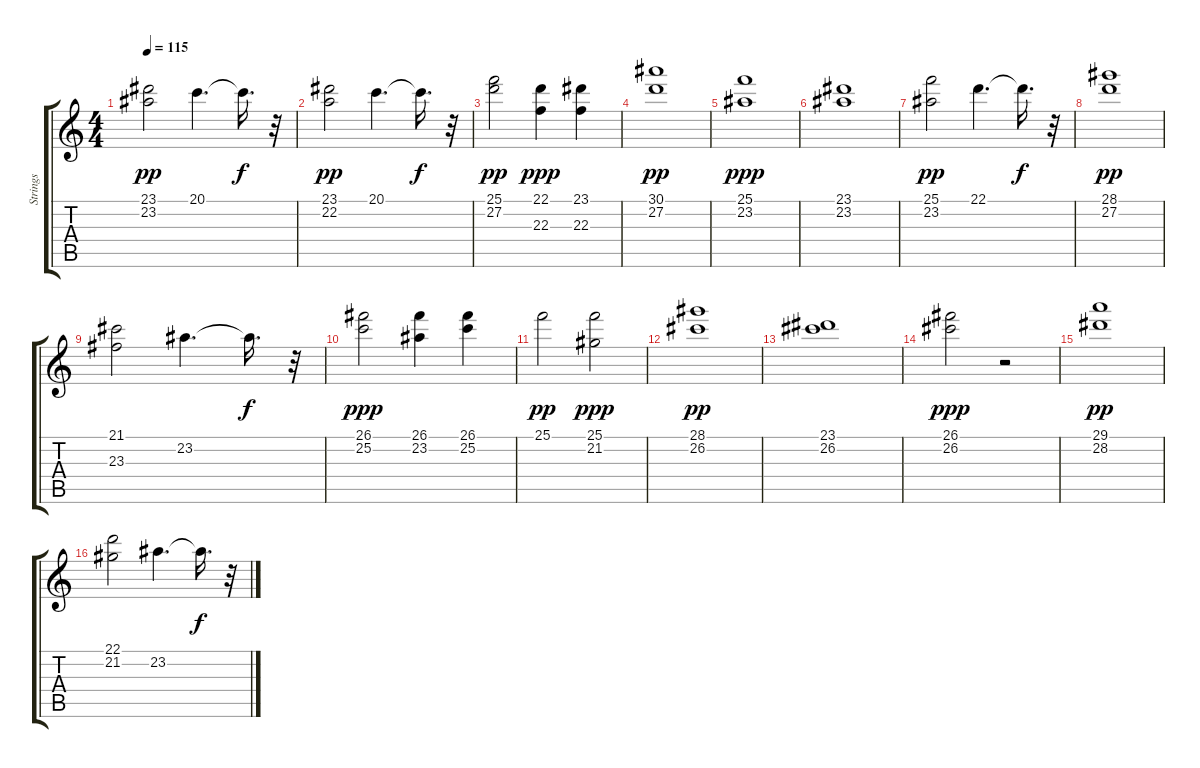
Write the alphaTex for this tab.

\track ("Strings" "Strings") {instrument stringensemble1}
\staff {score tabs}
\tuning (E4 B3 G3 D3 A2 E2) {hide}
\ts (4 4)
\tempo 115
\clef g2
\ks c
(23.1 23.2).2{dy pp} 20.1.4{d} 20.1{t}.16{d dy f} r.32 |
(23.1 22.2).2{dy pp} 20.1.4{d} 20.1{t}.16{d dy f} r.32 |
(25.1 27.2).2{dy pp} (22.1 22.3).4{dy ppp} (23.1 22.3).4 |
(30.1 27.2).1{dy pp} |
(25.1 23.2).1{dy ppp} |
(23.1 23.2).1 |
(25.1 23.2).2{dy pp} 22.1.4{d} 22.1{t}.16{d dy f} r.32 |
(28.1 27.2).1{dy pp} |
(21.1 23.3).2 23.2.4{d} 23.2{t}.16{d dy f} r.32 |
(26.1 25.2).2{dy ppp} (26.1 23.2).4 (26.1 25.2).4 |
25.1.2{dy pp} (25.1 21.2).2{dy ppp} |
(28.1 26.2).1{dy pp} |
(23.1 26.2).1 |
(26.1 26.2).2{dy ppp} r.2 |
(29.1 28.2).1{dy pp} |
(22.1 21.2).2 23.2.4{d} 23.2{t}.16{d dy f} r.32
